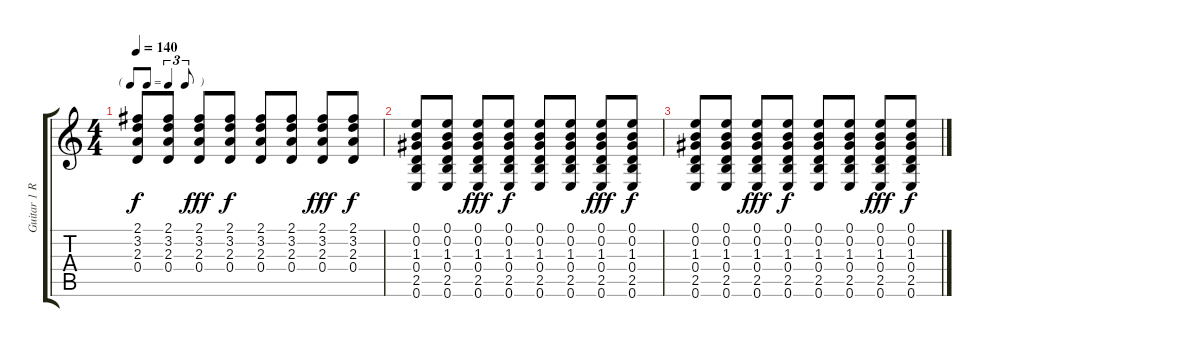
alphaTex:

\track ("Guitar 1 Rythm" "Guitar 1 R") {instrument acousticguitarnylon}
\staff {score tabs}
\tuning (E4 B3 G3 D3 A2 E2) {hide}
\ts (4 4)
\tf triplet8th
\tempo 140
\clef g2
\ks c
(2.1 3.2 2.3 0.4).8{dy f} (2.1 3.2 2.3 0.4).8 (2.1 3.2 2.3 0.4).8{dy fff} (2.1 3.2 2.3 0.4).8{dy f} (2.1 3.2 2.3 0.4).8 (2.1 3.2 2.3 0.4).8 (2.1 3.2 2.3 0.4).8{dy fff} (2.1 3.2 2.3 0.4).8{dy f} |
(0.1 0.2 1.3 0.4 2.5 0.6).8{volume 0} (0.1 0.2 1.3 0.4 2.5 0.6).8 (0.1 0.2 1.3 0.4 2.5 0.6).8{dy fff} (0.1 0.2 1.3 0.4 2.5 0.6).8{dy f} (0.1 0.2 1.3 0.4 2.5 0.6).8 (0.1 0.2 1.3 0.4 2.5 0.6).8 (0.1 0.2 1.3 0.4 2.5 0.6).8{dy fff} (0.1 0.2 1.3 0.4 2.5 0.6).8{dy f} |
(0.1 0.2 1.3 0.4 2.5 0.6).8 (0.1 0.2 1.3 0.4 2.5 0.6).8 (0.1 0.2 1.3 0.4 2.5 0.6).8{dy fff} (0.1 0.2 1.3 0.4 2.5 0.6).8{dy f} (0.1 0.2 1.3 0.4 2.5 0.6).8 (0.1 0.2 1.3 0.4 2.5 0.6).8 (0.1 0.2 1.3 0.4 2.5 0.6).8{dy fff} (0.1 0.2 1.3 0.4 2.5 0.6).8{dy f}
